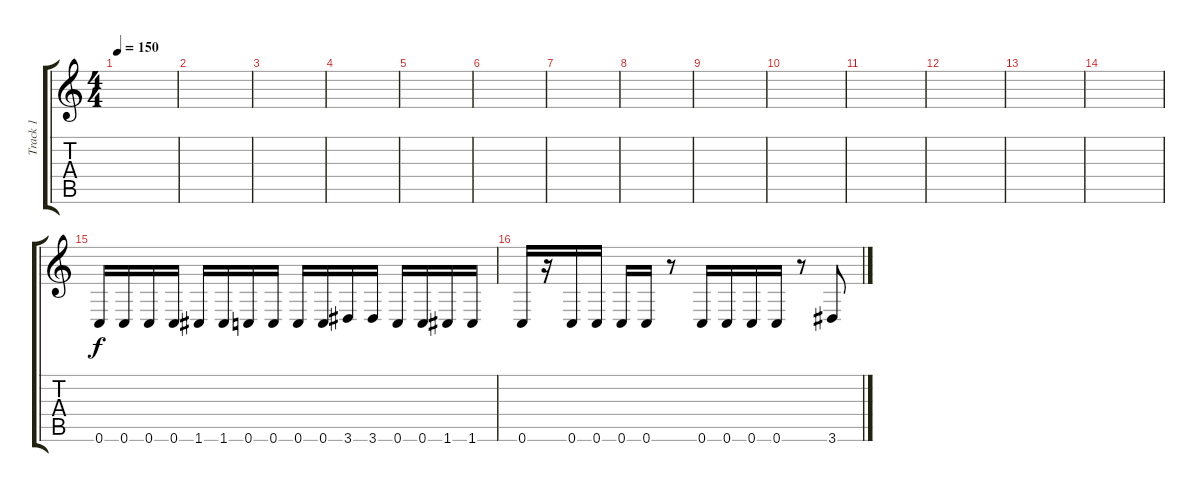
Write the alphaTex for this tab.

\track ("Track 1" "Track 1") {instrument distortionguitar}
\staff {score tabs}
\tuning (D4 A3 F3 C3 G2 C2) {hide}
\ts (4 4)
\tempo 150
\clef g2
\ks c
|
|
|
|
|
|
|
|
|
|
|
|
|
|
0.6.16 0.6.16 0.6.16 0.6.16 1.6.16 1.6.16 0.6.16 0.6.16 0.6.16 0.6.16 3.6.16 3.6.16 0.6.16 0.6.16 1.6.16 1.6.16 |
0.6.16 r.16 0.6.16 0.6.16 0.6.16 0.6.16 r.8 0.6.16 0.6.16 0.6.16 0.6.16 r.8 3.6{ss}.8
